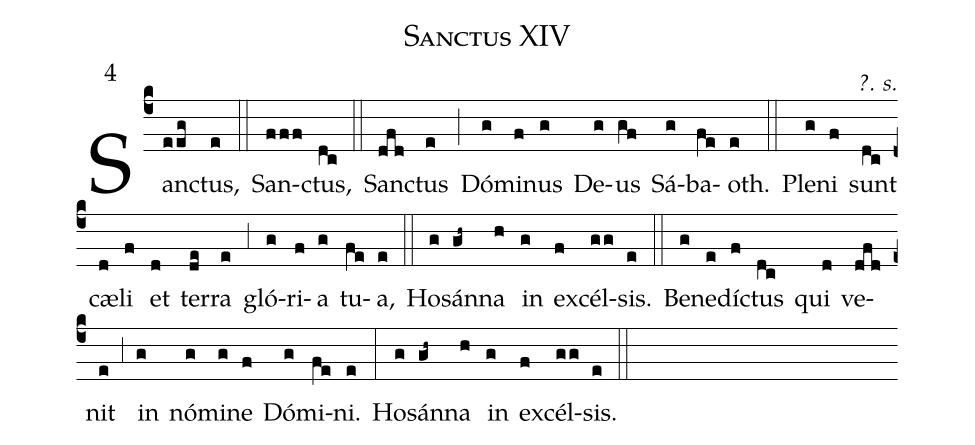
name:Sanctus XIV;
mode:4;
commentary:?. s.;
%%
(c4) San(eeg)ctus,(e) (::)
San(fff)ctus,(dc) (::)
San(dfd)ctus(e) (;)

Dó(g)mi(f)nus(g) De(g)us(gf) Sá(g)ba(fe)oth.(e) (::)
Ple(g)ni(f) sunt(dc) c<v>\ae</v>(d)li(f) et(d) ter(de)ra(e) (,3)
gló(g)ri(f)a(g) tu(fe)a,(e) (::)

Ho(g)sán(gh~)na(h) in(g) ex(f)cél(gg)sis.(e) (::)

Be(g)ne(e)díc(f)tus(dc) qui(d) ve(dfd)nit(e) (,3)
in(g) nó(g)mi(g)ne(f) Dó(g)mi(fe)ni.(e) (:)

Ho(g)sán(gh~)na(h) in(g) ex(f)cél(gg)sis.(e) (::)
